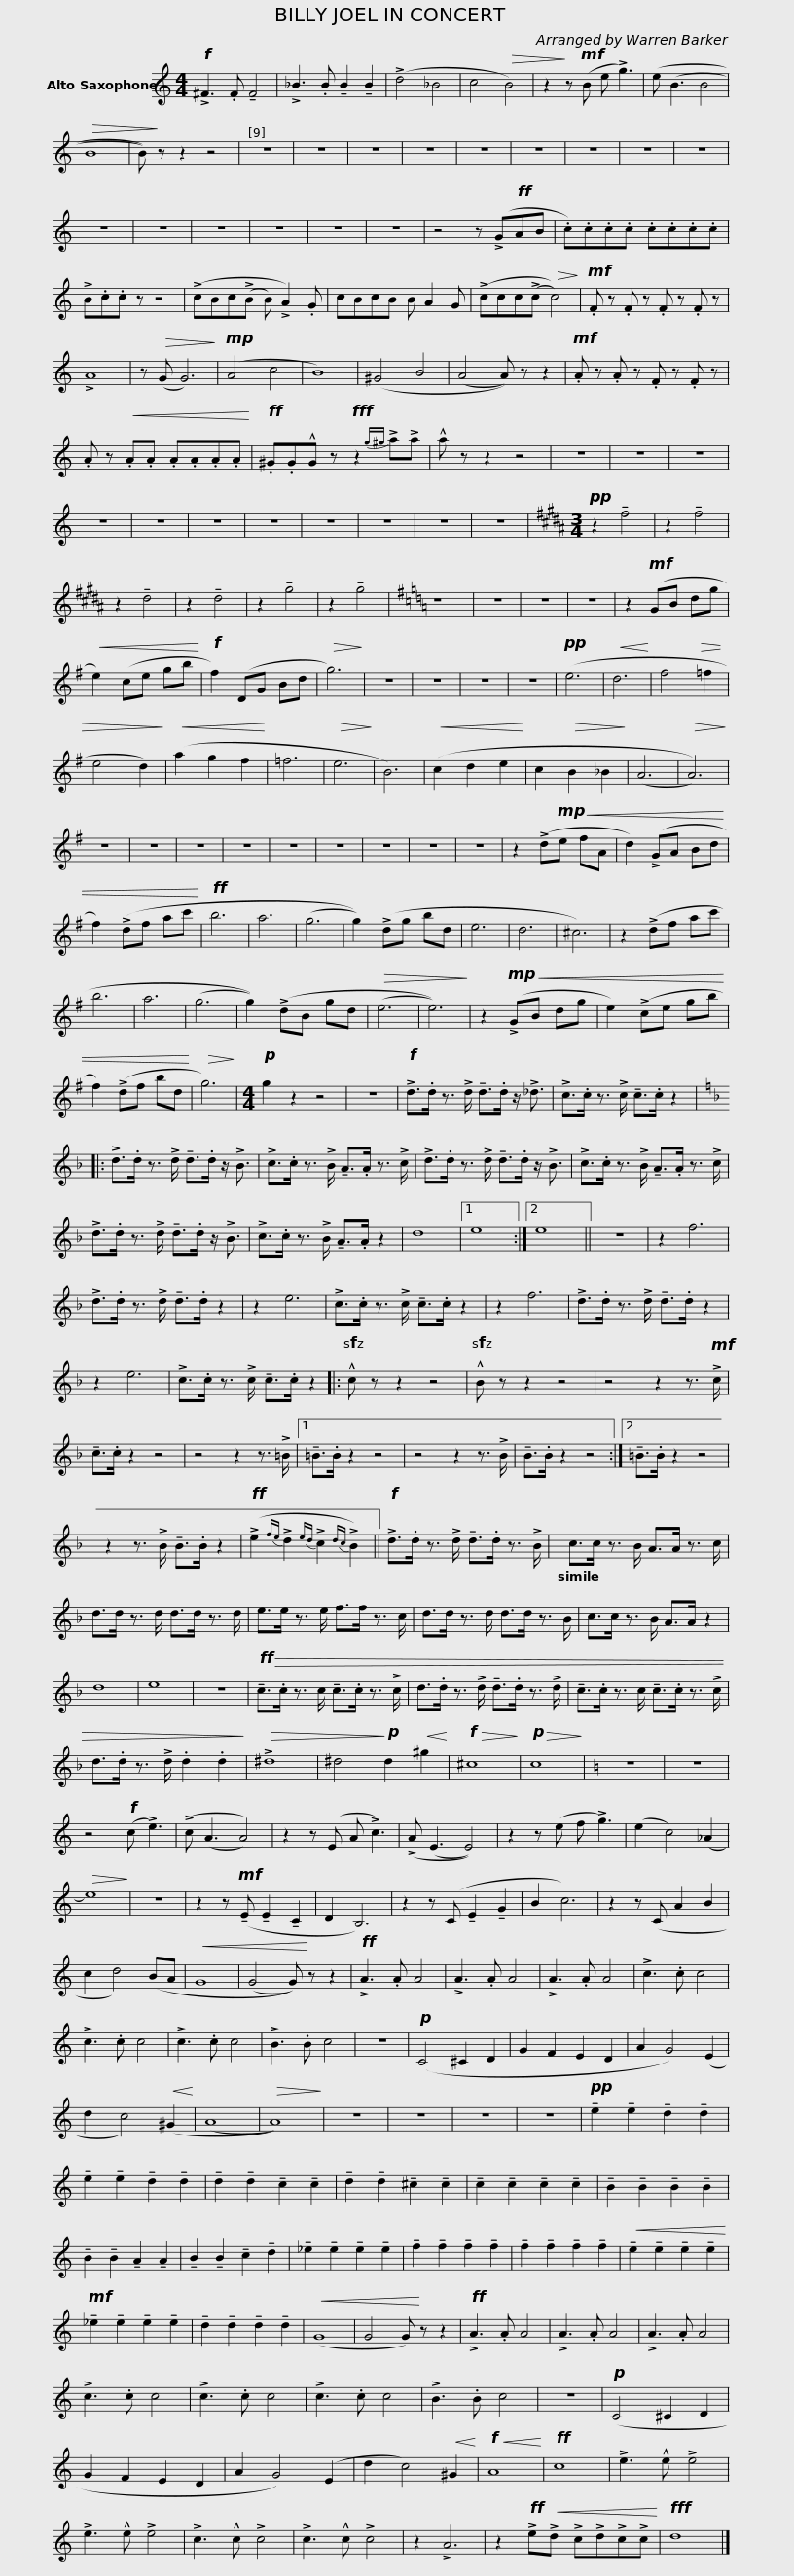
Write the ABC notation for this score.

X:1
L:1/8
M:4/4
I:linebreak $
K:none
V:1 treble transpose=-9
V:1
[K:C]!f! !>!^F3 .F !tenuto!F4 | !>!_B3 .B !tenuto!B2 !tenuto!B2 | (!>!d4 _B4 | c4!>(! B4) | z2!>)! z!mf! (B e !>!g3) | %5
 (e (B3 B4 |!>(! B8 | B))!>)! z z2 z4 |[K:C] z8 | z8 | %10
 z8 | z8 | z8 |$ z8 | z8 | %15
 z8 | z8 | z8 | z8 | z8 | %20
 z8 | z8 | z8 | z4 z (!>!G!ff!AB | .c).c.c.c .c.c.c.c | %25
 !>!B.c.c z z4 |$ (!>!cBc(!>!B B) !>!A2) .G | cBcB B A2 G | (!>!ccc(!>!c!>(! c4))!>)! |!mf! .F z .F z .F z .F z | %30
 !>!A8 | z!>(! (G G6)!>)! |!mp! (A4 c4 | B8) | (^G4 B4 |$ %35
 (A4 A)) z z2 |!mf! .A z .A z .F z .F z | .A z!<(! .A.A .A.A.A.A!<)! |!ff! .^G.G!^!G z!fff! z2{g^g} !>!a!>!a | !^!a z z2 z4 | %40
 z8 | z8 | z8 | z8 |$ z8 | %45
 z8 | z8 | z8 | z8 | z8 | %50
 z8 |[K:B][M:3/4]!pp! z2 !tenuto!f4 | z2 !tenuto!f4 | z2 !tenuto!d4 | z2 !tenuto!d4 | %55
 z2 !tenuto!g4 | z2 !tenuto!g4 |[K:G] z6 | z6 | z6 | %60
 z6 |$ z2!mf! (GB dg |!<(! e2) (ce gb!<)! |!f! f2) (DG Bd |!>(! g6)!>)! | %65
 z6 | z6 | z6 | z6 |!pp! (e6 | %70
!<(! d6!<)! | f4!>(! =f2 | e4 d2)!>)! |!<(! (a2 g2 f2!<)! | =f6 |$ %75
!>(! e6!>)! | B6) |!<(! (c2 d2 e2!<)! | c2!>(! B2 _B2!>)! | (A6 | %80
!>(! A6))!>)! | z6 | z6 | z6 | z6 | %85
 z6 | z6 | z6 | z6 | z6 | %90
 z2 (!>!d!mp!e!<(! fA |$ d2) (!>!GA Bd | f2) (!>!df ac'!<)! |!ff! b6 | a6 | %95
 (g6 | g2)) (!>!dg bd | e6 | d6 | ^c6) | %100
 z2 (!>!df ac' | b6 | a6 | (g6 |$ g2)) (!>!dB gd | %105
!>(! (e6 | e6))!>)! | z2!mp! (!>!G!<(!B dg | e2) (!>!ce gb | f2) (!>!df bd!<)! | %110
!>(! g6)!>)! |[M:4/4]!p! g2 z2 z4 | z8 |!f! !>!d>.d z3/2 !>!d/ !tenuto!d>.d z/ !>!_d3/2 |$ !>!c>.c z3/2 !>!c/ !tenuto!c>.c z2 |: %115
[K:F] !>!d>.d z3/2 !>!d/ !tenuto!d>.d z/ !>!B3/2 | !>!c>.c z3/2 !>!B/ !tenuto!A>.A z3/2 !>!c/ | !>!d>.d z3/2 !>!d/ !tenuto!d>.d z/ !>!B3/2 |$ !>!c>.c z3/2 !>!B/ !tenuto!A>.A z3/2 !>!c/ | !>!d>.d z3/2 !>!d/ !tenuto!d>.d z/ !>!B3/2 | %120
 !>!c>.c z3/2 !>!B/ !tenuto!A>.A z2 | d8 |1 e8 :|2 e8 || z8 | %125
 z2 f6 |$ !>!d>.d z3/2 !>!d/ !tenuto!d>.d z2 | z2 e6 | !>!c>.c z3/2 !>!c/ !tenuto!c>.c z2 | z2 f6 | %130
 !>!d>.d z3/2 !>!d/ !tenuto!d>.d z2 | z2 e6 | !>!c>.c z3/2 !>!c/ !tenuto!c>.c z2 |:$!sfz! !^!c z z2 z4 |!sfz! !^!B z z2 z4 | %135
 z4 z2 z3/2!mf! !>!c/ | !tenuto!c>.c z2 z4 | z4 z2 z3/2 !>!=B/ |1 !tenuto!=B>.B z2 z4 | z4 z2 z3/2 !>!B/ | %140
 !tenuto!B>.B z2 z4 :|2 !tenuto!=B>.B z2 z4 |$ z2 z3/2 !>!B/ !tenuto!B>.B z2 |!ff! (!>!e2{fe} !>!d2{ed} !>!c2{dc} !>!B2) ||!f! !>!d>.d z3/2 !>!d/ !tenuto!d>.d z3/2 !>!B/ | %145
 c>c z3/2 B/ A>A z3/2 c/ | d>d z3/2 d/ d>d z3/2 d/ |$ e>e z3/2 e/ f>f z3/2 c/ | d>d z3/2 d/ d>d z3/2 B/ | c>c z3/2 B/ A>A z2 | %150
 d8 | e8 | z8 |!ff!!>(! !tenuto!c>.c z3/2 c/ !tenuto!c>.c z3/2 !>!c/ |$ d>.d z3/2 !>!d/ !tenuto!d>.d z3/2 !>!d/ | %155
 !tenuto!c>.c z3/2 c/ !tenuto!c>.c z3/2 !>!c/ | d>.d z3/2 !>!d/ .d2 .d2!>)! |!>(! !>!^d8 | ^d4!>)!!p! d2!<(! ^g2!<)! |!f!!>(! ^c8!>)! | %160
!p!!>(! c8!>)! |[K:C] z8 | z8 | z4!f! (c !>!e3) |$ (!>!c (A3 A4)) | %165
 z2 z (E A !>!c3) | (!>!A (E3 E4)) | z2 z (e f !>!g3) | (e2 c4) (_A2 |!>(! e8)!>)! | %170
 z8 | z2 z!mf! (!tenuto!E !tenuto!E2 !tenuto!C2 | D2 B,6) | z2 z (C !tenuto!E2 !tenuto!G2 |$ B2 c6) | %175
 z2 z (C A2 B2 | c2 d4) (BA |!<(! G8 | (G4 G))!<)! z z2 |!ff! !>!A3 .A A4 | %180
 !>!A3 .A A4 | !>!A3 .A A4 | !>!c3 .c c4 | !>!c3 .c c4 | !>!c3 .c c4 |$ %185
 !>!B3 .B c4 | z8 |!p! (C4 ^C2 D2 | G2 F2 E2 D2 | A2 G4) (E2 | %190
 d2 c4)!<(! (^G2!<)! | (A8 |!>(! A8))!>)! | z8 | z8 | %195
 z8 | z8 |!pp! !tenuto!e2 !tenuto!e2 !tenuto!d2 !tenuto!d2 |$ !tenuto!e2 !tenuto!e2 !tenuto!d2 !tenuto!d2 | !tenuto!d2 !tenuto!d2 !tenuto!c2 !tenuto!c2 | %200
 !tenuto!d2 !tenuto!d2 !tenuto!^c2 !tenuto!c2 | !tenuto!c2 !tenuto!c2 !tenuto!c2 !tenuto!c2 | !tenuto!B2 !tenuto!B2 !tenuto!B2 !tenuto!B2 | !tenuto!B2 !tenuto!B2 !tenuto!A2 !tenuto!A2 | !tenuto!B2 !tenuto!B2 !tenuto!c2 !tenuto!d2 | %205
 !tenuto!_e2 !tenuto!e2 !tenuto!e2 !tenuto!e2 | !tenuto!f2 !tenuto!f2 !tenuto!f2 !tenuto!f2 | !tenuto!f2 !tenuto!f2 !tenuto!f2 !tenuto!f2 |$!<(! !tenuto!e2 !tenuto!e2 !tenuto!e2 !tenuto!e2!<)! |!mf! !tenuto!_e2 !tenuto!e2 !tenuto!e2 !tenuto!e2 | %210
 !tenuto!d2 !tenuto!d2 !tenuto!d2 !tenuto!d2 |!<(! (G8 | G4 G)!<)! z z2 |!ff! !>!A3 .A A4 | !>!A3 .A A4 | %215
 !>!A3 .A A4 | !>!c3 .c c4 | !>!c3 .c c4 | !>!c3 .c c4 |$ !>!B3 .B c4 | %220
 z8 |!p! (C4 ^C2 D2 | G2 F2 E2 D2 | A2 G4) (E2 | d2 c4)!<(! ^G2!<)! | %225
!f!!<(! A8!<)! |!ff! c8 | !>!e3 !^!e !>!e4 | !>!e3 !^!e !>!e4 | !>!c3 !^!c !>!c4 | %230
 !>!c3 !^!c !>!c4 |$ z2 !>!A6 | z2!ff! !>!e!<(!!>!d !>!c!>!d!>!c!>!c!<)! |!fff! d8 |] %234
